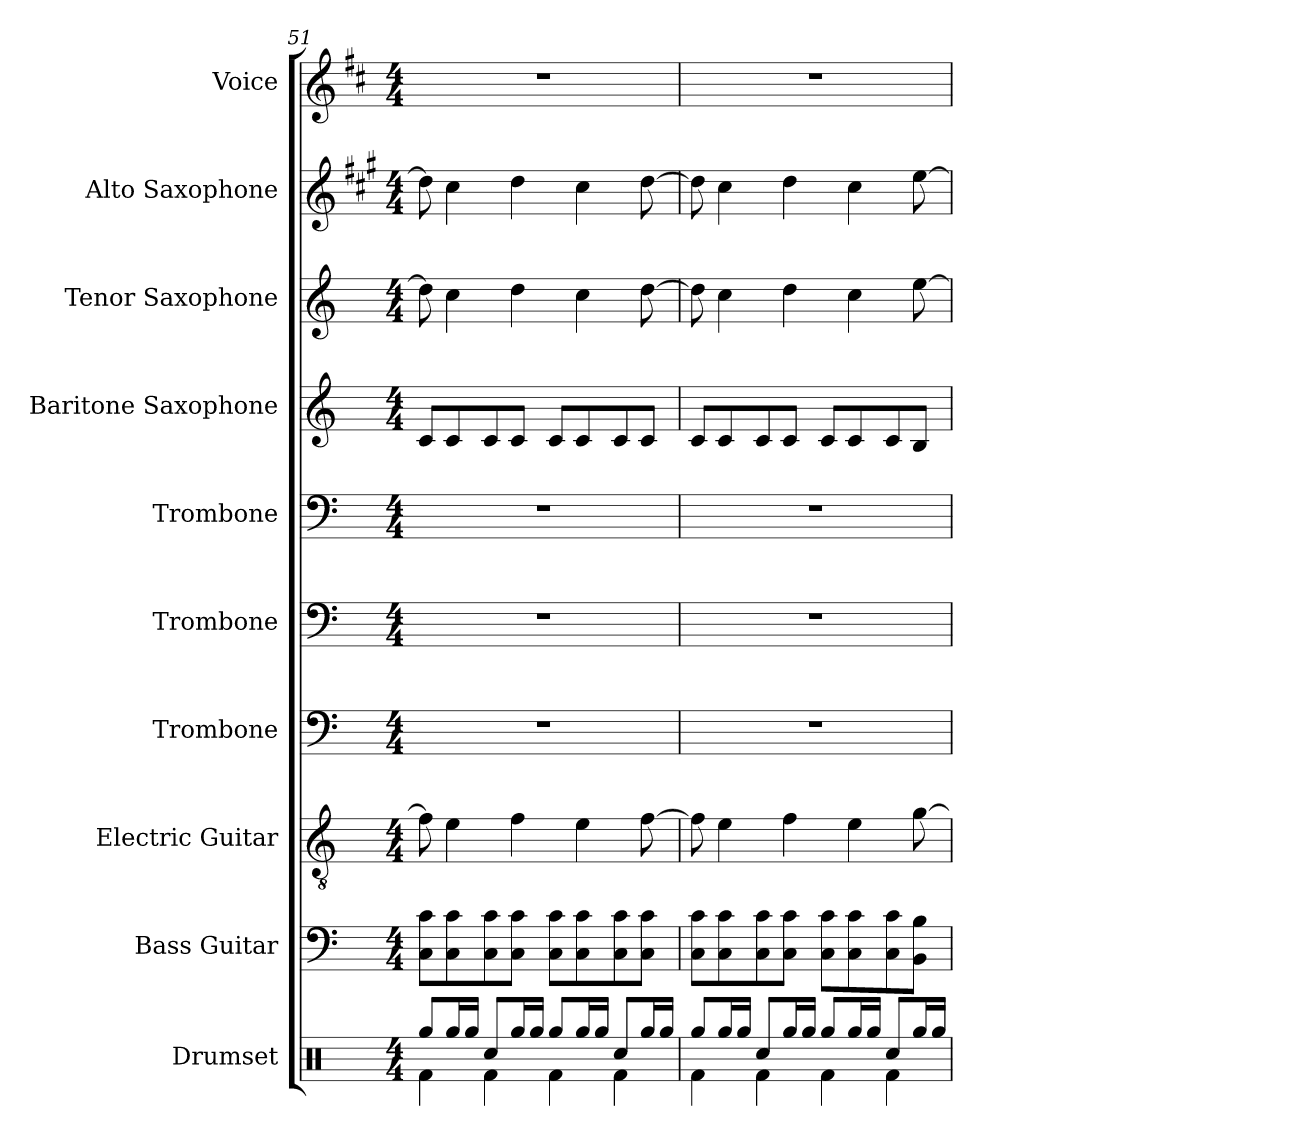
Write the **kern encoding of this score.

**kern	**kern	**kern	**kern	**kern	**kern	**kern	**kern	**kern	**kern
*part10	*part9	*part8	*part7	*part6	*part5	*part4	*part3	*part2	*part1
*staff10	*staff9	*staff8	*staff7	*staff6	*staff5	*staff4	*staff3	*staff2	*staff1
*I"Drumset	*I"Bass Guitar	*I"Electric Guitar	*I"Trombone	*I"Trombone	*I"Trombone	*I"Baritone Saxophone	*I"Tenor Saxophone	*I"Alto Saxophone	*I"Voice
*I'Drs.	*I'B. Guit.	*I'El. Guit.	*I'Tbn.	*I'Tbn.	*I'Tbn.	*I'Bar. Sax.	*I'T. Sax.	*I'A. Sax.	*I'Vo.
*clefX	*clefF4	*clefGv2	*clefF4	*clefF4	*clefF4	*clefG2	*clefG2	*clefG2	*clefG2
*	*ITrd7c12	*	*	*	*	*ITrd12c21	*ITrd8c14	*ITrd5c9	*ITrd1c2
*k[]	*k[]	*k[]	*k[]	*k[]	*k[]	*k[]	*k[]	*k[]	*k[]
*M4/4	*M4/4	*M4/4	*M4/4	*M4/4	*M4/4	*M4/4	*M4/4	*M4/4	*M4/4
=51	=51	=51	=51	=51	=51	=51	=51	=51	=51
*^	*	*	*	*	*	*	*	*	*
8Rgg/L	4Rf\	8CC\ 8C\L	8f\]	1r	1r	1r	8C/L	8d\]	8f\]	1r
16Rgg/L	.	8CC\ 8C\	4e\	.	.	.	8C/	4c\	4e\	.
16Rgg/JJ	.	.	.	.	.	.	.	.	.	.
8Rcc/L	4Rf\	8CC\ 8C\	.	.	.	.	8C/	.	.	.
16Rgg/L	.	8CC\ 8C\J	4f\	.	.	.	8C/J	4d\	4f\	.
16Rgg/JJ	.	.	.	.	.	.	.	.	.	.
8Rgg/L	4Rf\	8CC\ 8C\L	.	.	.	.	8C/L	.	.	.
16Rgg/L	.	8CC\ 8C\	4e\	.	.	.	8C/	4c\	4e\	.
16Rgg/JJ	.	.	.	.	.	.	.	.	.	.
8Rcc/L	4Rf\	8CC\ 8C\	.	.	.	.	8C/	.	.	.
16Rgg/L	.	8CC\ 8C\J	[8f\	.	.	.	8C/J	[8d\	[8f\	.
16Rgg/JJ	.	.	.	.	.	.	.	.	.	.
!!LO:PB:g=z
=52	=52	=52	=52	=52	=52	=52	=52	=52	=52	=52
8Rgg/L	4Rf\	8CC\ 8C\L	8f\]	1r	1r	1r	8C/L	8d\]	8f\]	1r
16Rgg/L	.	8CC\ 8C\	4e\	.	.	.	8C/	4c\	4e\	.
16Rgg/JJ	.	.	.	.	.	.	.	.	.	.
8Rcc/L	4Rf\	8CC\ 8C\	.	.	.	.	8C/	.	.	.
16Rgg/L	.	8CC\ 8C\J	4f\	.	.	.	8C/J	4d\	4f\	.
16Rgg/JJ	.	.	.	.	.	.	.	.	.	.
8Rgg/L	4Rf\	8CC\ 8C\L	.	.	.	.	8C/L	.	.	.
16Rgg/L	.	8CC\ 8C\	4e\	.	.	.	8C/	4c\	4e\	.
16Rgg/JJ	.	.	.	.	.	.	.	.	.	.
8Rcc/L	4Rf\	8CC\ 8C\	.	.	.	.	8C/	.	.	.
16Rgg/L	.	8BBB\ 8BB\J	[8g\	.	.	.	8BB/J	[8e\	[8g\	.
16Rgg/JJ	.	.	.	.	.	.	.	.	.	.
*v	*v	*	*	*	*	*	*	*	*	*
=	=	=	=	=	=	=	=	=	=
*-	*-	*-	*-	*-	*-	*-	*-	*-	*-
